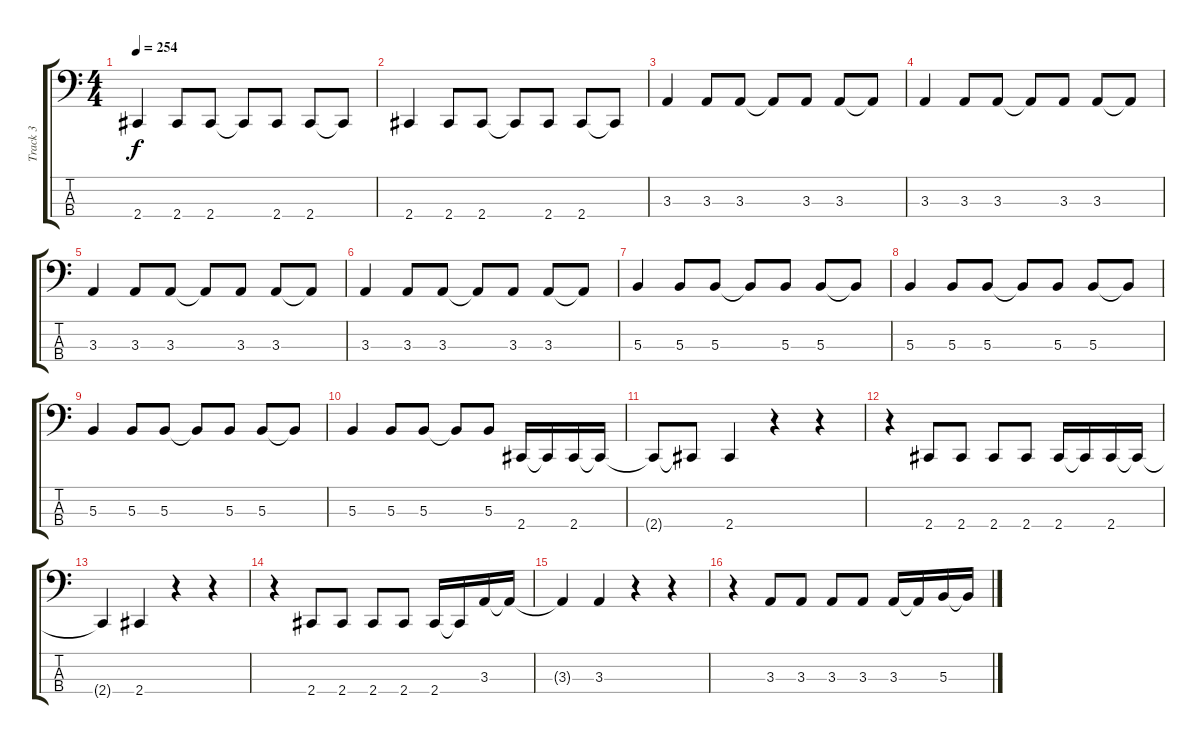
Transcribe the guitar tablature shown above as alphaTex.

\track ("Track 3" "Track 3") {instrument electricbasspick}
\staff {score tabs}
\tuning (E2 B1 Gb1 B0) {hide}
\ts (4 4)
\tempo 254
\clef f4
\ks c
2.4.4{dy f} 2.4.8 2.4.8 2.4{t}.8 2.4.8 2.4.8 2.4{t}.8 |
2.4.4 2.4.8 2.4.8 2.4{t}.8 2.4.8 2.4.8 2.4{t}.8 |
3.3.4 3.3.8 3.3.8 3.3{t}.8 3.3.8 3.3.8 3.3{t}.8 |
3.3.4 3.3.8 3.3.8 3.3{t}.8 3.3.8 3.3.8 3.3{t}.8 |
3.3.4 3.3.8 3.3.8 3.3{t}.8 3.3.8 3.3.8 3.3{t}.8 |
3.3.4 3.3.8 3.3.8 3.3{t}.8 3.3.8 3.3.8 3.3{t}.8 |
5.3.4 5.3.8 5.3.8 5.3{t}.8 5.3.8 5.3.8 5.3{t}.8 |
5.3.4 5.3.8 5.3.8 5.3{t}.8 5.3.8 5.3.8 5.3{t}.8 |
5.3.4 5.3.8 5.3.8 5.3{t}.8 5.3.8 5.3.8 5.3{t}.8 |
5.3.4 5.3.8 5.3.8 5.3{t}.8 5.3.8 2.4.16 2.4{t}.16 2.4.16 2.4{t}.16 |
2.4{t}.8 2.4{t}.8 2.4.4 r.4 r.4 |
r.4 2.4.8 2.4.8 2.4.8 2.4.8 2.4.16 2.4{t}.16 2.4.16 2.4{t}.16 |
2.4{t}.4 2.4.4 r.4 r.4 |
r.4 2.4.8 2.4.8 2.4.8 2.4.8 2.4.16 2.4{t}.16 3.3.16 3.3{t}.16 |
3.3{t}.4 3.3.4 r.4 r.4 |
r.4 3.3.8 3.3.8 3.3.8 3.3.8 3.3.16 3.3{t}.16 5.3.16 5.3{t}.16
